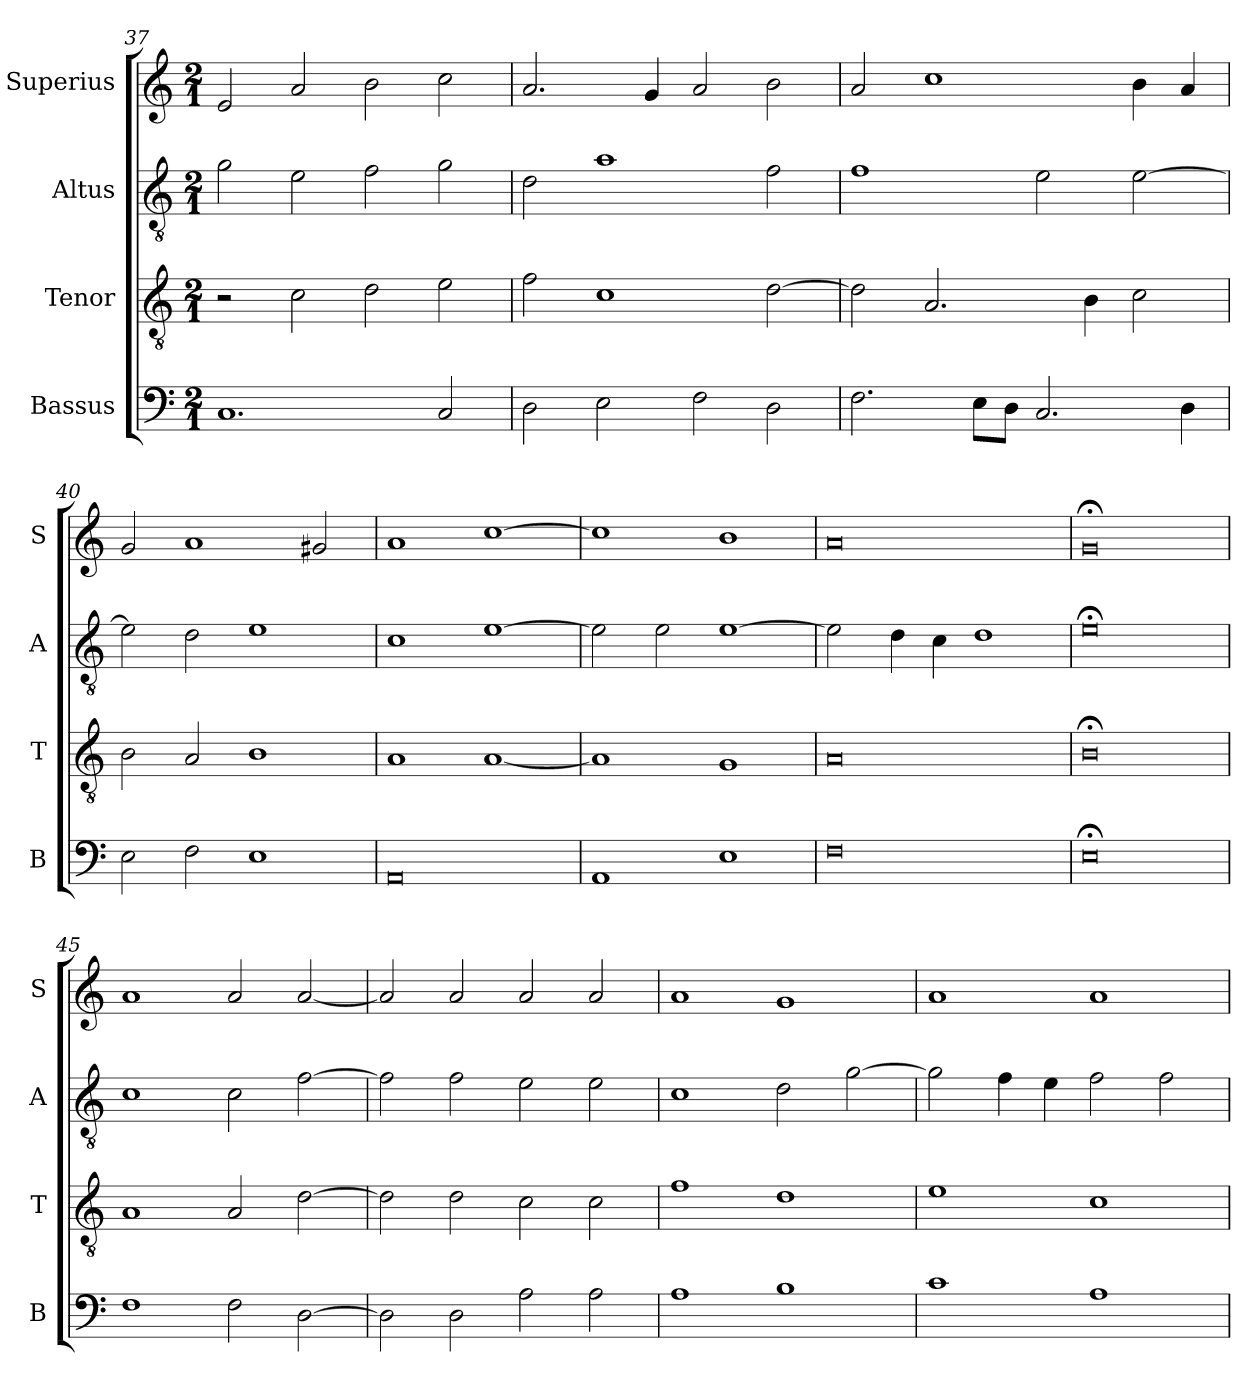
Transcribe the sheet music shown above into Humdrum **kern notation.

**kern	**kern	**kern	**kern
*part4	*part3	*part2	*part1
*staff4	*staff3	*staff2	*staff1
*I"Bassus	*I"Tenor	*I"Altus	*I"Superius
*I'B	*I'T	*I'A	*I'S
*clefF4	*clefGv2	*clefGv2	*clefG2
*k[]	*k[]	*k[]	*k[]
*M2/1	*M2/1	*M2/1	*M2/1
=37	=37	=37	=37
1.C	2r	2g\	2e/
.	2c\	2e\	2a/
.	2d\	2f\	2b\
2C/	2e\	2g\	2cc\
=38	=38	=38	=38
2D\	2f\	2d\	2.a/
2E\	1c	1a	.
.	.	.	4g/
2F\	.	.	2a/
2D\	[2d\	2f\	2b\
=39	=39	=39	=39
2.F\	2d\]	1f	2a/
.	2.A/	.	1cc
8E\L	.	.	.
8D\J	.	.	.
2.C/	.	2e\	.
.	4B\	.	.
.	2c\	[2e\	4b\
4D\	.	.	4a/
=40	=40	=40	=40
2E\	2B\	2e\]	2g/
2F\	2A/	2d\	1a
1E	1B	1e	.
.	.	.	2g#X/
=41	=41	=41	=41
0AA	1A	1c	1a
.	[1A	[1e	[1cc
=42	=42	=42	=42
1AA	1A]	2e\]	1cc]
.	.	2e\	.
1E	1G	[1e	1b
=43	=43	=43	=43
0F	0A	2e\]	0a
.	.	4d\	.
.	.	4c\	.
.	.	1d	.
=44	=44	=44	=44
0E;<	0B;<	0e;<	0g;<
=45	=45	=45	=45
1F	1A	1c	1a
2F\	2A/	2c\	2a/
[2D\	[2d\	[2f\	[2a/
=46	=46	=46	=46
2D\]	2d\]	2f\]	2a/]
2D\	2d\	2f\	2a/
2A\	2c\	2e\	2a/
2A\	2c\	2e\	2a/
=47	=47	=47	=47
1A	1f	1c	1a
1B	1d	2d\	1g
.	.	[2g\	.
=48	=48	=48	=48
1c	1e	2g\]	1a
.	.	4f\	.
.	.	4e\	.
1A	1c	2f\	1a
.	.	2f\	.
=	=	=	=
*-	*-	*-	*-
